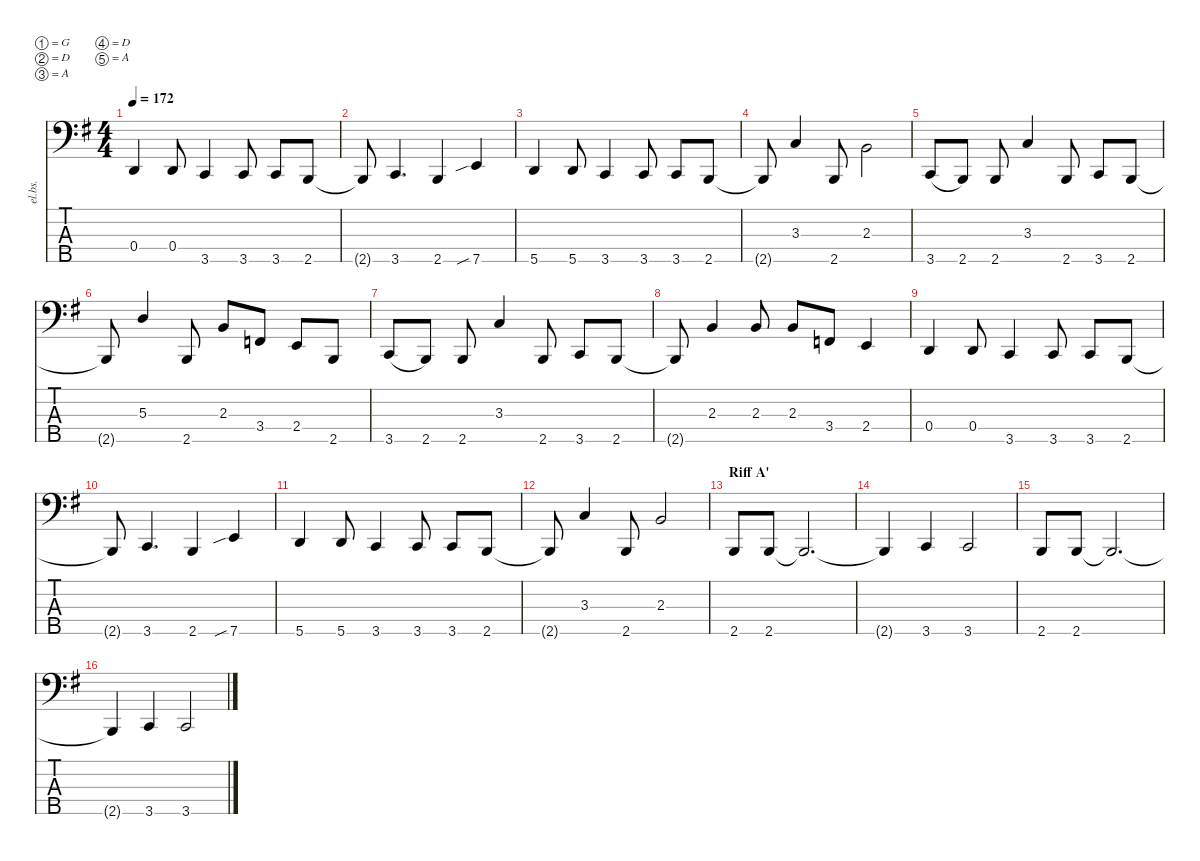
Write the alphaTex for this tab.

\defaultSystemsLayout 4
\hideDynamics
\bracketExtendMode nobrackets
\otherSystemsTrackNameOrientation horizontal
\track ("Toshiya" "el.bs.") {instrument electricbassfinger}
\staff {score tabs}
\tuning (G2 D2 A1 D1 A0)
\ts (4 4)
\tempo 172
\clef f4
\ks eminor
0.4{acc forcenatural}.4{dy mf beam Up} 0.4{acc forcenatural}.8{beam Up} 3.5{acc forcenatural}.4{beam Up} 3.5{acc forcenatural}.8{beam Up} 3.5{acc forcenatural}.8{beam Up} 2.5{acc forcenatural}.8{beam Up} |
2.5{t acc forcenatural}.8{beam Up} 3.5{acc forcenatural}.4{d beam Up} 2.5{acc forcenatural}.4{beam Up} 7.5{sib acc forcenatural}.4{beam Up} |
5.5{acc forcenatural}.4{beam Up} 5.5{acc forcenatural}.8{beam Up} 3.5{acc forcenatural}.4{beam Up} 3.5{acc forcenatural}.8{beam Up} 3.5{acc forcenatural}.8{beam Up} 2.5{acc forcenatural}.8{beam Up} |
2.5{t acc forcenatural}.8{beam Up} 3.3{acc forcenatural}.4{beam Up} 2.5{acc forcenatural}.8{beam Up} 2.3{acc forcenatural}.2{beam Down} |
3.5{acc forcenatural}.8{legatoorigin beam Up} 2.5{acc forcenatural}.8{beam Up} 2.5{acc forcenatural}.8{beam Up} 3.3{acc forcenatural}.4{beam Up} 2.5{acc forcenatural}.8{beam Up} 3.5{acc forcenatural}.8{beam Up} 2.5{acc forcenatural}.8{beam Up} |
2.5{t acc forcenatural}.8{beam Up} 5.3{acc forcenatural}.4{beam Up} 2.5{acc forcenatural}.8{beam Up} 2.3{acc forcenatural}.8{beam Up} 3.4{acc forcenatural}.8{beam Up} 2.4{acc forcenatural}.8{beam Up} 2.5{acc forcenatural}.8{beam Up} |
3.5{acc forcenatural}.8{legatoorigin beam Up} 2.5{acc forcenatural}.8{beam Up} 2.5{acc forcenatural}.8{beam Up} 3.3{acc forcenatural}.4{beam Up} 2.5{acc forcenatural}.8{beam Up} 3.5{acc forcenatural}.8{beam Up} 2.5{acc forcenatural}.8{beam Up} |
2.5{t acc forcenatural}.8{beam Up} 2.3{acc forcenatural}.4{beam Up} 2.3{acc forcenatural}.8{beam Up} 2.3{acc forcenatural}.8{beam Up} 3.4{acc forcenatural}.8{beam Up} 2.4{acc forcenatural}.4{beam Up} |
0.4{acc forcenatural}.4{beam Up} 0.4{acc forcenatural}.8{beam Up} 3.5{acc forcenatural}.4{beam Up} 3.5{acc forcenatural}.8{beam Up} 3.5{acc forcenatural}.8{beam Up} 2.5{acc forcenatural}.8{beam Up} |
2.5{t acc forcenatural}.8{beam Up} 3.5{acc forcenatural}.4{d beam Up} 2.5{acc forcenatural}.4{beam Up} 7.5{sib acc forcenatural}.4{beam Up} |
5.5{acc forcenatural}.4{beam Up} 5.5{acc forcenatural}.8{beam Up} 3.5{acc forcenatural}.4{beam Up} 3.5{acc forcenatural}.8{beam Up} 3.5{acc forcenatural}.8{beam Up} 2.5{acc forcenatural}.8{beam Up} |
2.5{t acc forcenatural}.8{beam Up} 3.3{acc forcenatural}.4{beam Up} 2.5{acc forcenatural}.8{beam Up} 2.3{acc forcenatural}.2{beam Up} |
\section ("" "Riff A'")
2.5{acc forcenatural}.8{beam Up} 2.5{acc forcenatural}.8{beam Up} 2.5{t acc forcenatural}.2{d beam Up} |
2.5{t acc forcenatural}.4{beam Up} 3.5{acc forcenatural}.4{beam Up} 3.5{acc forcenatural}.2{beam Up} |
2.5{acc forcenatural}.8{beam Up} 2.5{acc forcenatural}.8{beam Up} 2.5{t acc forcenatural}.2{d beam Up} |
2.5{t acc forcenatural}.4{beam Up} 3.5{acc forcenatural}.4{beam Up} 3.5{acc forcenatural}.2{beam Up}
